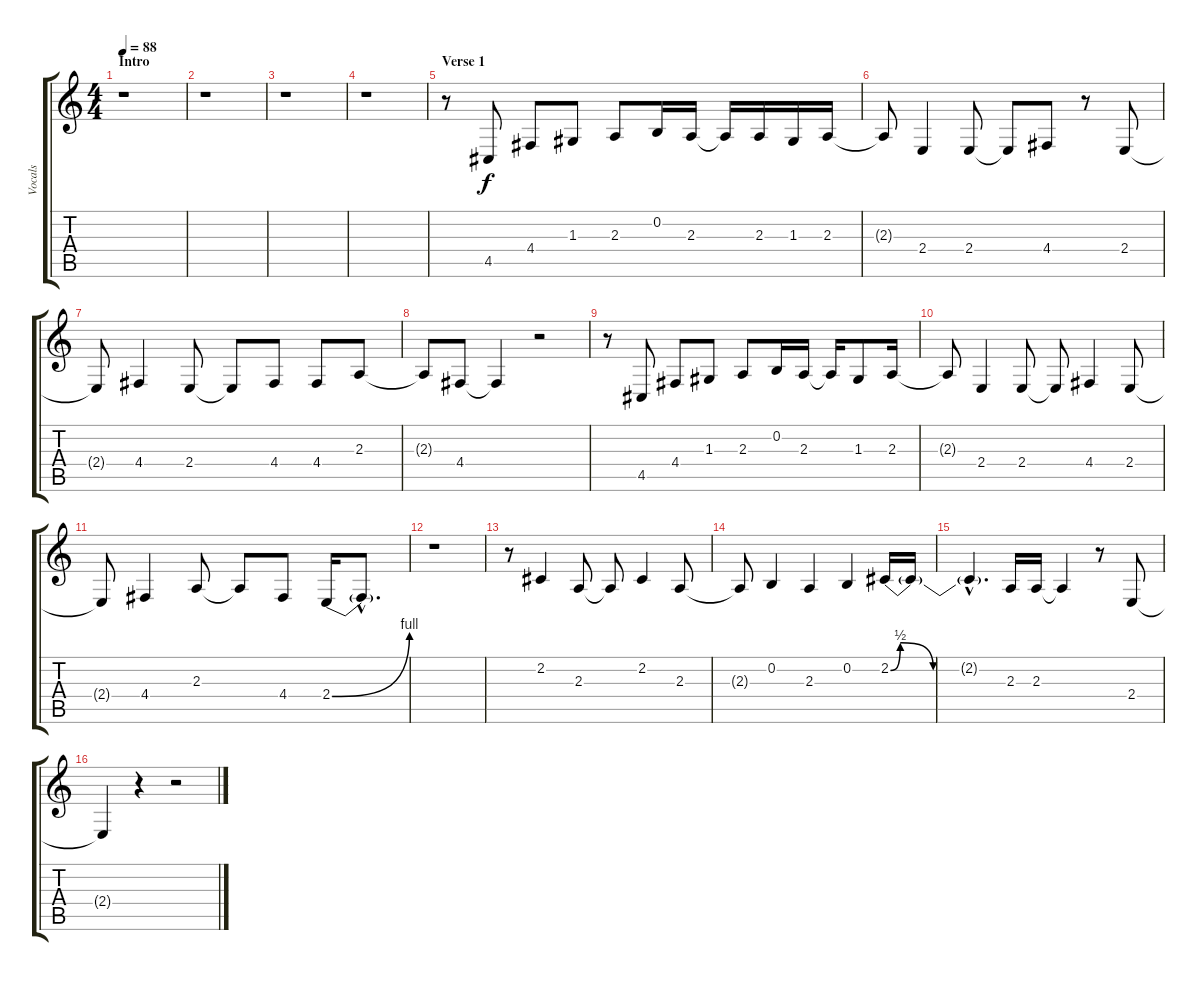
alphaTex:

\track ("Vocals" "Vocals") {instrument lead2sawtooth}
\staff {score tabs}
\tuning (E4 B3 G3 D3 A2 E2) {hide}
\ts (4 4)
\section ("" "Intro")
\tempo 88
\clef g2
\ks c
r.1{dy f instrument lead2sawtooth} |
r.1 |
r.1 |
r.1 |
\section ("" "Verse 1")
r.8 4.5.8 4.4.8 1.3.8 2.3.8 0.2.16 2.3.16 2.3{t}.16 2.3.16 1.3.16 2.3.16 |
2.3{t}.8 2.4.4 2.4.8 2.4{t}.8 4.4.8 r.8 2.4.8 |
2.4{t}.8 4.4.4 2.4.8 2.4{t}.8 4.4.8 4.4.8 2.3.8 |
2.3{t}.8 4.4.8 4.4{t}.4 r.2 |
r.8 4.5.8 4.4.8 1.3.8 2.3.8 0.2.16 2.3.16 2.3{t}.16 1.3.8 2.3.16 |
2.3{t}.8 2.4.4 2.4.8 2.4{t}.8 4.4.4 2.4.8 |
2.4{t}.8 4.4.4 2.3.8 2.3{t}.8 4.4.8 2.4{be (bend 0 0 60 4)}.16 2.4{hac t}.8{d} |
r.1 |
r.8 2.2.4 2.3.8 2.3{t}.8 2.2.4 2.3.8 |
2.3{t}.8 0.2.4 2.3.4 0.2.4 2.2{be (custom 0 0 5 2 22 0 60 0)}.16 2.2{t}.16 |
2.2{hac t}.4{d} 2.3.16 2.3.16 2.3{t}.4 r.8 2.4.8 |
2.4{t}.4 r.4 r.2
